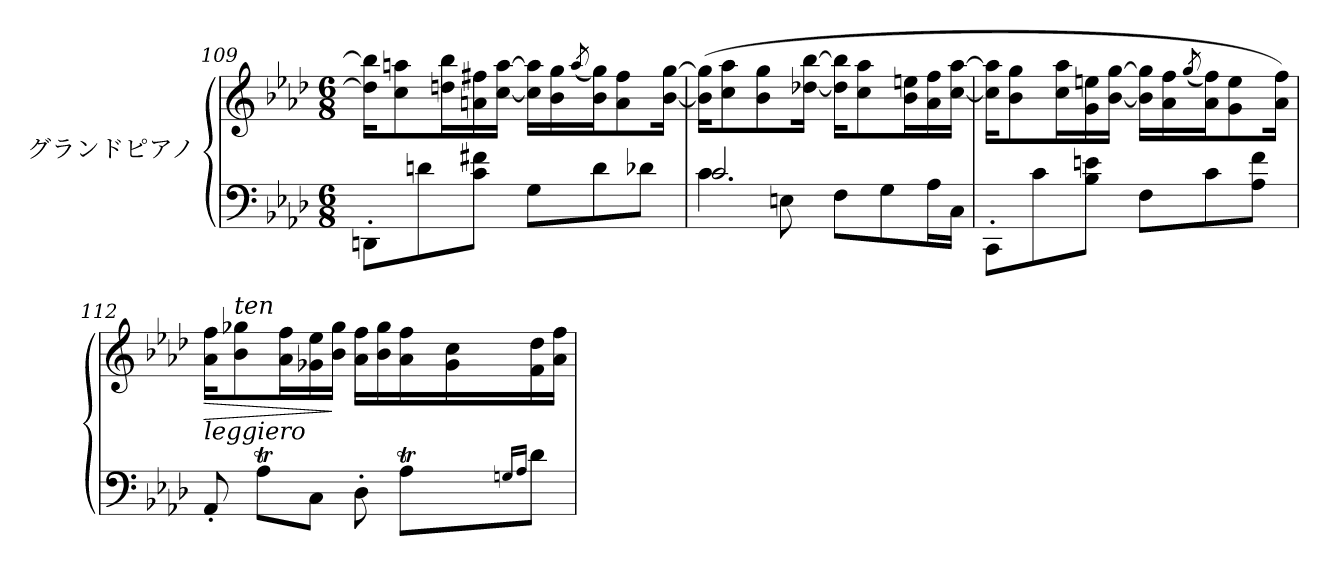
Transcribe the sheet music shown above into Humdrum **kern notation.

**kern	**kern	**dynam
*part1	*part1	*part1
*staff2	*staff1	*staff1/2
*I"グランドピアノ	*	*
*clefF4	*clefG2	*
*k[b-e-a-d-]	*k[b-e-a-d-]	*
*M6/8	*M6/8	*
=109	=109	=109
*^	*	*
8DDn'\L	8rcyy	16dd\] 16bb-\]KL	.
.	.	8cc\ 8aan\	.
8dn\	4.d/yy	.	.
.	.	16ddn\ 16bb-\L	.
8c\ 8f#X\J	.	16an\ 16ff#X\	.
.	.	[16cc\ [16aa\JJ	.
8G\L	.	16cc\] 16aa\]LL	.
.	.	16b-\ 16gg\	.
.	.	(<8qaa/	.
8d\	4ryy	16b-\ 16gg\J)	.
.	.	8a\ 8ff#\	.
8d-X\J	.	.	.
.	.	[16b-\ [16gg\Jk	.
!!LO:PB:g=z
=110	=110	=110	=110
4c\	2.c/	(>16b-\] 16gg\]KL	.
.	.	8cc\ 8aa-\	.
.	.	8b-\ 8gg\	.
8En\	.	.	.
.	.	[16dd-X\ [16bb-\Jk	.
8F\L	.	16dd-\] 16bb-\]KL	.
.	.	8cc\ 8aa-\	.
8G\	.	.	.
.	.	16b-\ 16een\L	.
16A-\L	.	16a-\ 16ff\	.
16C\JJ	.	[16cc\ [16aa-\JJ	.
=111	=111	=111	=111
8CC'\L	8rcyy	16cc\] 16aa-\]KL	.
.	.	8b-\ 8gg\	.
8c\	4.c/yy	.	.
.	.	16cc\ 16aa-\L	.
8B-\ 8en\J	.	16g\ 16een\	.
.	.	[16b-\ [16gg\JJ	.
8F\L	.	16b-\] 16gg\]LL	.
.	.	16a-\ 16ff\	.
.	.	(<8qgg/	.
8c\	4ryy	16a-\ 16ff\J)	.
.	.	8g\ 8ee\	.
8A-\ 8f\J	.	.	.
.	.	16a-\ 16ff\Jk)	.
=112	=112	=112	=112
!LO:TX:a:i:t=leggiero	!	!	!
!	!	!	!LO:HP:b
8AA-'/	4.rCCyy	16a-\ 16ff\KL	>
!	!	!LO:TX:a:i:t=ten	!
.	.	8b-\ 8gg-X\	.
8A-T\L	.	.	.
.	.	16a-\ 16ff\L	.
8C\J	.	16g-X\ 16ee-\	.
.	.	16b-\ 16gg-\JJ	]
8D-'\	8rCCyy	16a-\ 16ff\LL	.
.	.	16b-\ 16gg-\	.
*	*Xtuplet	*	*
8A-T\L	40A-!LLLyy	16a-\ 16ff\	.
.	40B-!yy	.	.
.	40A-!yy	.	.
.	.	16g-\ 16cc\	.
.	40G!yy	.	.
.	40A-!JJJyy	.	.
16qGn/LL	.	.	.
16qA-/JJ	.	.	.
8d-\J	8rCCyy	16f\ 16dd-\	.
.	.	16a-\ 16ff\JJ	.
*v	*v	*	*
=	=	=
*-	*-	*-
